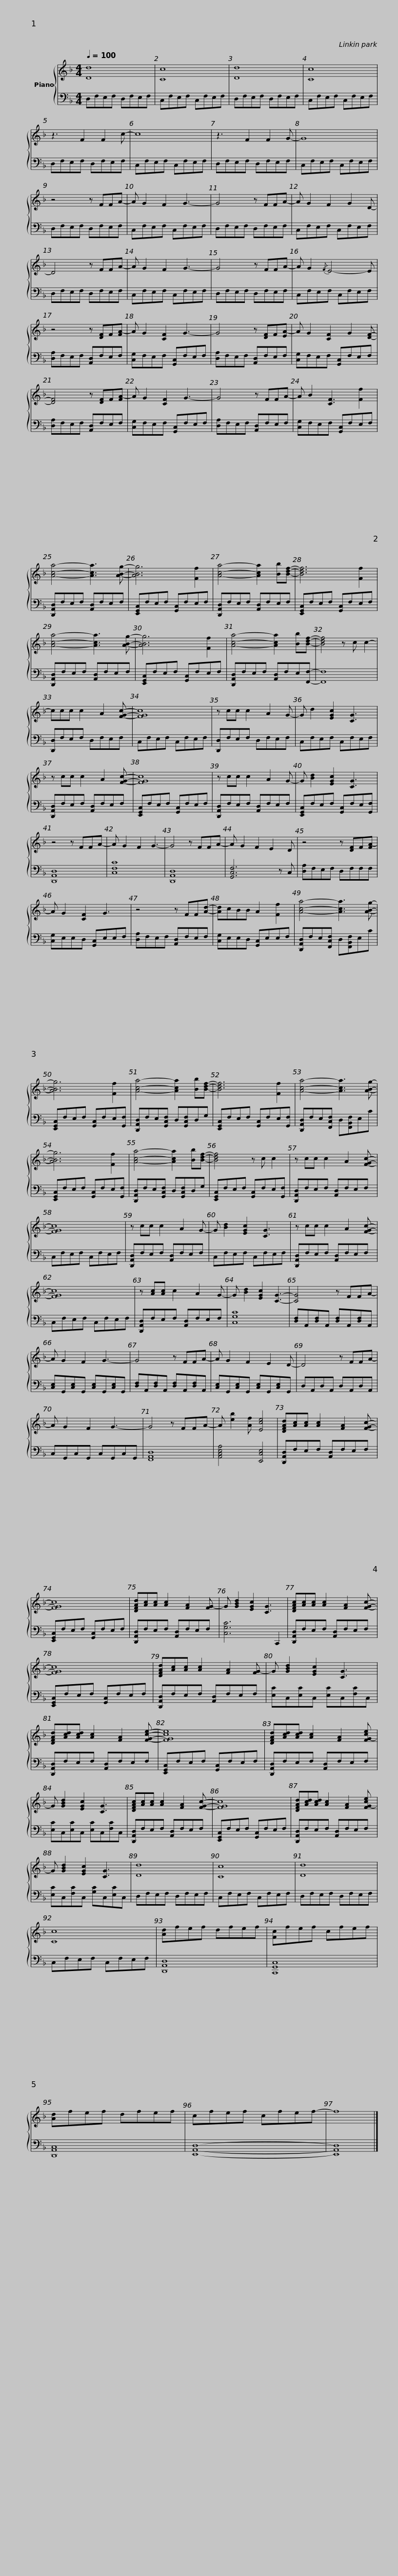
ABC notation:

X:1
%%score { 1 | 2 }
L:1/8
Q:1/4=100
M:4/4
I:linebreak $
K:F
V:1 treble
V:2 bass
V:1
 [Dd]8 | [Cc]8 | [Dd]8 | [Cc]8 | z3 F2 F2 c- |$ %5
 c8 | z3 F2 F2 G- | G8 | z4 z FFA- | A G2 F2 G3- |$ %10
 G4 z FFA- | A G2 F2 G2 D- | D4 z FFA- | A G2 F2 G3- | G4 z FFA- |$ %15
 A G2{/F} E4- E | z4 z [DF]F[FA-] | A G2 [CF]2 G3- | G4 z [DF]F[EA-] | A G2 [CF]2 G2 [DF]- |$ %20
 [DF]4 z [DF]F[FA-] | A G2 [CF]2 G3- | G4 z FFA- | A B2 [CF]3 [Ff]2 | [Aca]4- [Aca]3 [ABg]- |$ %25
 [ABg]6 [Ff]2 | [Aca]4- [Aca]2 [Bb][Bdf]- | [Bdf]6 [Ff]2 | [Aca]4- [Aca]3 [ABg]- | [ABg]6 [Ff]2 |$ %30
 [Aca]4- [Aca]2 [Bb][Bdf]- | [Bdf]4 z c c2- | ccc c2 A2 [FGc]- | [FGc]8 | z cc c2 A2 G- |$ %35
 G d2 [EGc]2 [CG]3 | z cc c2 A2 [FGc]- | [FGc]8 | z cc c2 A2 G- | G [Bd]2 [EGc]2 [CG]3 |$ %40
 z4 z FFA- | A G2 F2 G3- | G4 z FFA- | A G2 F2 E2 D | z4 z [DF]F[FA-] | %45
 A G2 [CF]2 G3 |$ z4 z FF[Ad]- | [Ad]cBB A2 [Ff]2 | [Aca]4- [Aca]3 [ABg]- | [ABg]6 [Ff]2 | %50
 [Aca]4- [Aca]2 [Bb][Bdf]- |$ [Bdf]6 [Ff]2 | [Aca]4- [Aca]3 [ABg]- | [ABg]6 [Ff]2 | [Aca]4- [Aca]2 [Bb][Bdf]- | %55
 [Bdf]4 z c c2 |$ z cc c2 A2 [FGc]- | [FGc]8 | z cc c2 A2 G- | G [Bd]2 [EGc]2 [CG]3 | %60
 z cc c2 A2 [FGc]- |$ [FGc]8 | z [Ac][Ac] c2 A2 G- | G [Bd]2 [EGc]2 [CG]3- | [CG]4 z FFA- | %65
 A G2 F2 G3- |$ G4 z FFA- | A G2 F2 E2 D- | D4 z FFA- | A G2 F2 G3- | %70
 G4 z FFA- | A [eb]2 [Af] [Ece]4 |$ [DFAd][Ac][Ac] [Ac]2 [FA]2 [FGc]- | [FGc]8 | [DFAd][Ac][Ac] [Ac]2 [FA]2 [FG-] | %75
 G [GBd]2 [EGc]2 [CG]3 | [DFAc][Ac][Ac] [Ac]2 [FA]2 [FGc]- |$ [FGc]8 | [DFAd][Ac][Ac] [Ac]2 [FA]2 [FG-] | G [GBd]2 [EGc]2 [CG]3 | %80
 [DFAd][Acd][Acd] [Ac]2 [FA]2 [FGce]- | [FGce]8 |$ [DFAd][Acd][Acd] [Ac]2 [FA]2 [FG-ce] | G [GBd]2 [EGc]2 [CG]3 | [DFAc][Ac][Ac] [Ac]2 [FA]2 [FGc]- | %85
 [FGc]8 | [DFAd][Acd][Acd] [Ac]2 [FA]2 [FG-ce] |$ G [GBd]2 [EGc]2 [CG]3 | [Dd]8 | [Cc]8 | %90
 [Dd]8 | [Cc]8 |$ [Ad]fef dfef | [Fc]fef cfef | [Ad]fef dfef | %95
 cfef cfef- | f8 |] %97
V:2
 D,F,E,F, D,F,E,F, | C,F,E,F, C,F,E,F, | D,F,E,F, D,F,E,F, | C,F,E,F, C,F,E,F, | D,F,E,F, D,F,E,F, |$ %5
 C,F,E,F, C,F,E,F, | D,F,E,F, D,F,E,F, | C,F,E,F, C,F,E,F, | D,F,E,F, D,F,E,F, | C,F,E,F, C,F,E,F, |$ %10
 D,F,E,F, D,F,E,F, | C,F,E,F, C,F,E,F, | D,F,E,F, D,F,E,F, | C,F,E,F, C,F,E,F, | D,F,E,F, D,F,E,F, |$ %15
 C,F,E,F, C,F,E,F, | [D,A,]F,E,F, [A,,D,]F,E,F, | [C,G,]F,E,F, [G,,C,]F,E,F, | [D,A,]F,E,F, [A,,D,]F,E,F, | [C,G,]F,E,F, [G,,C,]F,E,F, |$ %20
 [D,A,]F,E,F, [A,,D,]F,E,F, | [C,G,]F,E,F, [G,,C,]F,E,F, | [D,A,]F,E,F, [A,,D,]F,E,F, | [C,G,]F,E,F, [G,,C,]F,E,F, | [D,,A,,D,]F,E,F, [A,,D,]F,E,F, |$ %25
 [E,,G,,C,]F,E,F, [G,,C,]F,E,F, | [D,,A,,D,]F,E,F, [A,,D,]F,E,F, | [E,,G,,C,]F,E,F, [G,,C,]F,E,F, | [D,,A,,D,]F,E,F, [A,,D,]F,E,F, | [E,,G,,C,]F,E,F, [G,,C,]F,E,F, |$ %30
 [D,,A,,D,]F,E,F, [A,,D,]F,E,[F,,F,]- | [F,,F,]8 | [D,,D,]F,E,F, D,F,E,F, | C,F,E,F, C,F,E,F, | [D,,D,]F,E,F, D,F,E,F, |$ %35
 C,F,E,F, C,F,E,F, | [D,,A,,D,]F,E,F, [A,,D,]F,E,F, | [E,,G,,C,]F,E,F, [G,,C,]F,E,F, | [D,,A,,D,]F,E,F, [A,,D,]F,E,F, | [E,,G,,C,]F,E,F, [G,,C,]F,E,[G,,F,] |$ %40
 [D,,A,,D,]8 | [C,F,C]8 | [D,,A,,D,]8 | [G,,C,F,]6 z C, | [D,A,]F,E,F, D,F,F,F, | %45
 [C,G,]E,E,D, [G,,C,]E,E,F, |$ [D,A,]F,E,F, [A,,D,]F,E,F, | [C,G,]E,E,D, [G,,C,]E,E,F, | [D,,A,,D,]F,E,[F,,C,F,] D,[F,,B,,F,]E,C | [E,,G,,C,]F,E,F, [G,,C,]F,E,[G,,F,] | %50
 [D,,A,,D,]F,E,[G,,C,F,] D,[G,,C,F,]D,G, |$ [E,,G,,C,]F,E,F, [G,,C,]F,E,[G,,F,] | [D,,A,,D,]F,E,[F,,C,F,] D,[F,,B,,F,]E,C | [E,,G,,C,]F,E,F, [G,,C,]F,E,[G,,F,] | [D,,A,,D,]F,E,[G,,C,F,] D,[G,,C,F,]D,G, | %55
 [E,,G,,C,]F,E,F, [G,,C,]F,E,[G,,F,] |$ [D,,A,,D,]F,E,F, [A,,D,]F,E,F, | C,F,E,F, C,F,E,F, | [D,,A,,D,]F,E,F, [A,,D,]F,E,F, | C,F,E,F, C,F,E,F, | %60
 [D,,A,,D,]F,E,F, [A,,D,]F,E,F, |$ C,F,E,F, C,F,E,F, | [D,,A,,D,]F,E,F, [A,,D,]F,E,F, | [C,G,C]8 | [D,F,]A,,[D,F,]A,, [D,F,]A,,[D,F,]A,, | %65
 [C,E,]G,,[C,E,]G,, [C,E,]G,,[C,E,]G,, |$ [D,F,]A,,[D,F,]A,, [D,F,]A,,[D,F,]A,, | [C,E,]G,,[C,E,]G,, [C,E,]G,,[C,E,]G,, | D,A,,D,A,, D,A,,D,A,, | C,G,,C,G,, C,G,,C,G,, | %70
 [F,,A,,D,]8 | [A,,C,E,A,]4 [E,,C,E,]4 |$ [D,,A,,D,]F,E,F, [A,,D,]F,E,F, | [E,,G,,C,]F,E,F, [G,,C,]F,E,F, | [D,,A,,D,]F,E,F, [A,,D,]F,E,F, | %75
 [C,G,C]6 C,,2 | [D,,A,,D,]F,E,F, [A,,D,]F,E,F, |$ [E,,G,,C,]F,E,F, [G,,C,]F,E,F, | [D,,A,,D,]F,E,F, [A,,D,]F,E,F, | [E,C]C,[E,C]C, [E,C]C,[F,C]C, | %80
 [D,,A,,D,]F,E,F, [A,,D,]F,E,F, | [E,,G,,C,]F,E,F, [G,,C,]F,E,F, |$ [D,,A,,D,]F,E,F, [A,,D,]F,E,F, | [E,C]C,[E,C]C, [E,C]C,[F,C]C, | [D,,A,,D,]F,E,F, [A,,D,]F,E,F, | %85
 [E,,G,,C,]F,E,F, [G,,C,]F,E,F, | [D,,A,,D,]F,E,F, [A,,D,]F,E,F, |$ [E,C]C,[F,C]C, [G,C]C,[E,C]C, | D,F,E,F, D,F,E,F, | C,F,E,F, C,F,E,F, | %90
 D,F,E,F, D,F,E,F, | C,F,E,F, C,F,E,F, |$ [D,,A,,D,]8 | [C,,G,,C,]8 | [D,,A,,C,]8 | %95
 [E,,A,,D,]8- | [E,,A,,D,]8 |] %97
